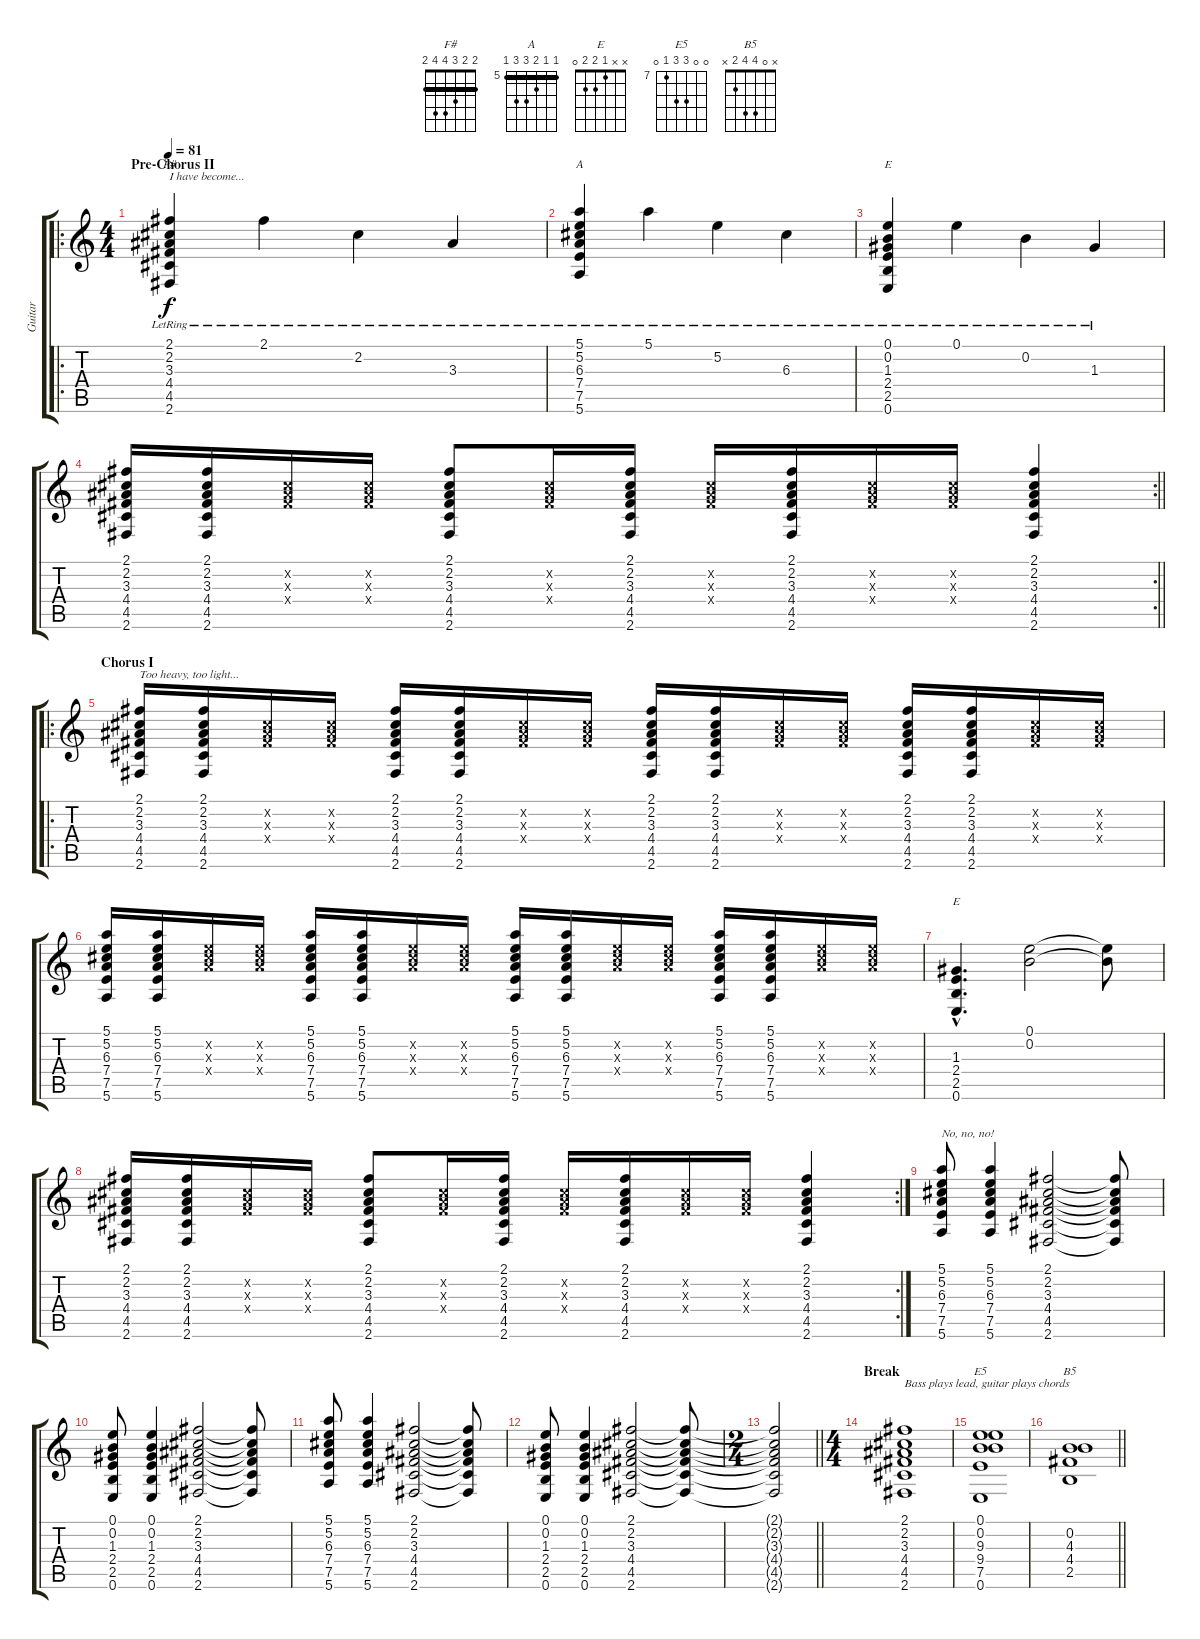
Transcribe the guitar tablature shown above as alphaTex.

\track ("Guitar" "Guitar") {instrument overdrivenguitar}
\staff {score tabs}
\tuning (E4 B3 G3 D3 A2 E2) {hide}
\chord ("F#" 2 2 3 4 4 2) {barre 2}
\chord ("A" 5 5 6 7 7 5) {firstfret 5 barre 5}
\chord ("E" 0 0 1 2 2 0)
\chord ("E" x x 1 2 2 0)
\chord ("E5" 0 0 9 9 7 0) {firstfret 7}
\chord ("B5" x 0 4 4 2 x)
\ro
\ts (4 4)
\section ("" "Pre-Chorus II")
\tempo 81
\clef g2
\ks c
(2.1{lr} 2.2{lr} 3.3{lr} 4.4{lr} 4.5{lr} 2.6{lr}).4{ch "F#" txt "I have become..." dy f} 2.1{lr}.4 2.2{lr}.4 3.3{lr}.4 |
(5.1{lr} 5.2{lr} 6.3{lr} 7.4{lr} 7.5{lr} 5.6{lr}).4{ch "A"} 5.1{lr}.4 5.2{lr}.4 6.3{lr}.4 |
(0.1{lr} 0.2{lr} 1.3{lr} 2.4{lr} 2.5{lr} 0.6{lr}).4{ch "E"} 0.1{lr}.4 0.2{lr}.4 1.3{lr}.4 |
\rc 2
\barLineRight lightlight
(2.1 2.2 3.3 4.4 4.5 2.6).16 (2.1 2.2 3.3 4.4 4.5 2.6).16 (2.2{x} 3.3{x} 4.4{x}).16 (2.2{x} 3.3{x} 4.4{x}).16 (2.1 2.2 3.3 4.4 4.5 2.6).8 (2.2{x} 3.3{x} 4.4{x}).16 (2.1 2.2 3.3 4.4 4.5 2.6).16 (2.2{x} 3.3{x} 4.4{x}).16 (2.1 2.2 3.3 4.4 4.5 2.6).16 (2.2{x} 3.3{x} 4.4{x}).16 (2.2{x} 3.3{x} 4.4{x}).16 (2.1 2.2 3.3 4.4 4.5 2.6).4 |
\ro
\section ("" "Chorus I")
(2.1 2.2 3.3 4.4 4.5 2.6).16{txt "Too heavy, too light..."} (2.1 2.2 3.3 4.4 4.5 2.6).16 (2.2{x} 3.3{x} 4.4{x}).16 (2.2{x} 3.3{x} 4.4{x}).16 (2.1 2.2 3.3 4.4 4.5 2.6).16 (2.1 2.2 3.3 4.4 4.5 2.6).16 (2.2{x} 3.3{x} 4.4{x}).16 (2.2{x} 3.3{x} 4.4{x}).16 (2.1 2.2 3.3 4.4 4.5 2.6).16 (2.1 2.2 3.3 4.4 4.5 2.6).16 (2.2{x} 3.3{x} 4.4{x}).16 (2.2{x} 3.3{x} 4.4{x}).16 (2.1 2.2 3.3 4.4 4.5 2.6).16 (2.1 2.2 3.3 4.4 4.5 2.6).16 (2.2{x} 3.3{x} 4.4{x}).16 (2.2{x} 3.3{x} 4.4{x}).16 |
(5.1 5.2 6.3 7.4 7.5 5.6).16 (5.1 5.2 6.3 7.4 7.5 5.6).16 (5.2{x} 6.3{x} 7.4{x}).16 (5.2{x} 6.3{x} 7.4{x}).16 (5.1 5.2 6.3 7.4 7.5 5.6).16 (5.1 5.2 6.3 7.4 7.5 5.6).16 (5.2{x} 6.3{x} 7.4{x}).16 (5.2{x} 6.3{x} 7.4{x}).16 (5.1 5.2 6.3 7.4 7.5 5.6).16 (5.1 5.2 6.3 7.4 7.5 5.6).16 (5.2{x} 6.3{x} 7.4{x}).16 (5.2{x} 6.3{x} 7.4{x}).16 (5.1 5.2 6.3 7.4 7.5 5.6).16 (5.1 5.2 6.3 7.4 7.5 5.6).16 (5.2{x} 6.3{x} 7.4{x}).16 (5.2{x} 6.3{x} 7.4{x}).16 |
(1.3{hac} 2.4{hac} 2.5{hac} 0.6{hac}).4{d ch "E"} (0.1 0.2).2 (0.1{t} 0.2{t}).8 |
\rc 2
(2.1 2.2 3.3 4.4 4.5 2.6).16 (2.1 2.2 3.3 4.4 4.5 2.6).16 (2.2{x} 3.3{x} 4.4{x}).16 (2.2{x} 3.3{x} 4.4{x}).16 (2.1 2.2 3.3 4.4 4.5 2.6).8 (2.2{x} 3.3{x} 4.4{x}).16 (2.1 2.2 3.3 4.4 4.5 2.6).16 (2.2{x} 3.3{x} 4.4{x}).16 (2.1 2.2 3.3 4.4 4.5 2.6).16 (2.2{x} 3.3{x} 4.4{x}).16 (2.2{x} 3.3{x} 4.4{x}).16 (2.1 2.2 3.3 4.4 4.5 2.6).4 |
(5.1 5.2 6.3 7.4 7.5 5.6).8{txt "No, no, no!"} (5.1 5.2 6.3 7.4 7.5 5.6).4 (2.1 2.2 3.3 4.4 4.5 2.6).2 (2.1{t} 2.2{t} 3.3{t} 4.4{t} 4.5{t} 2.6{t}).8 |
(0.1 0.2 1.3 2.4 2.5 0.6).8 (0.1 0.2 1.3 2.4 2.5 0.6).4 (2.1 2.2 3.3 4.4 4.5 2.6).2 (2.1{t} 2.2{t} 3.3{t} 4.4{t} 4.5{t} 2.6{t}).8 |
(5.1 5.2 6.3 7.4 7.5 5.6).8 (5.1 5.2 6.3 7.4 7.5 5.6).4 (2.1 2.2 3.3 4.4 4.5 2.6).2 (2.1{t} 2.2{t} 3.3{t} 4.4{t} 4.5{t} 2.6{t}).8 |
(0.1 0.2 1.3 2.4 2.5 0.6).8 (0.1 0.2 1.3 2.4 2.5 0.6).4 (2.1 2.2 3.3 4.4 4.5 2.6).2 (2.1{t} 2.2{t} 3.3{t} 4.4{t} 4.5{t} 2.6{t}).8 |
\ts (2 4)
\barLineRight lightlight
(2.1{t} 2.2{t} 3.3{t} 4.4{t} 4.5{t} 2.6{t}).2 |
\ts (4 4)
\section ("" "Break")
(2.1 2.2 3.3 4.4 4.5 2.6).1{txt "Bass plays lead, guitar plays chords"} |
(0.1 0.2 9.3 9.4 7.5 0.6).1{ch "E5"} |
\barLineRight lightlight
(0.2 4.3 4.4 2.5).1{ch "B5"}
